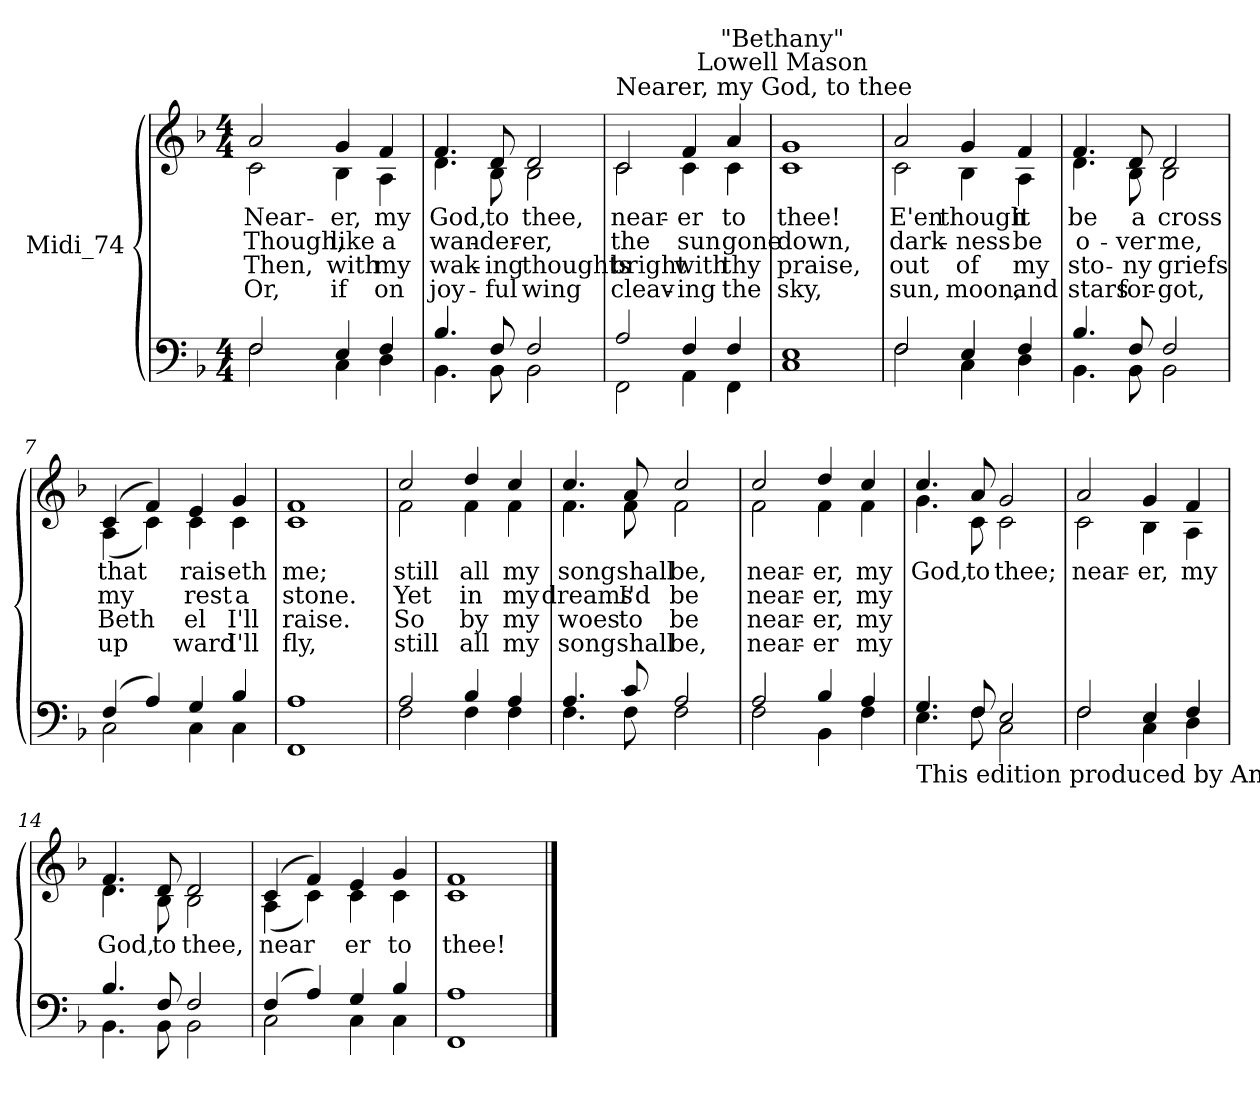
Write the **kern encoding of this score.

**kern	**kern	**text	**text	**text	**text
*part2	*part1	*part1	*part1	*part1	*part1
*staff2	*staff1	*staff1	*staff1	*staff1	*staff1
*I"Midi_74	*	*	*	*	*
*clefF4	*clefG2	*	*	*	*
*k[b-]	*k[b-]	*	*	*	*
*F:	*F:	*	*	*	*
*M4/4	*M4/4	*	*	*	*
=1	=1	=1	=1	=1	=1
*^	*	*	*	*	*
!	!	!LO:TX:a:t=Sarah Flower Adams	!	!	!	!
!	!	!	!LO:LY:b	!LO:LY:b	!LO:LY:b	!LO:LY:b
*	*	*^	*	*	*	*
2F/	2F\	2a/	2c\	Near-	-Though,	Then,	Or,
!	!	!	!	!LO:LY:b	!LO:LY:b	!LO:LY:b	!LO:LY:b
4E/	4C\	4g/	4B-\	er,	like	with	if
!	!	!	!	!LO:LY:b	!LO:LY:b	!LO:LY:b	!LO:LY:b
4F/	4D\	4f/	4A\	my	a	my	on
=2	=2	=2	=2	=2	=2	=2	=2
!	!	!	!	!LO:LY:b	!LO:LY:b	!LO:LY:b	!LO:LY:b
4.B-/	4.BB-\	4.f/	4.d\	God,	wan-	-wak-	-joy-
!	!	!	!	!LO:LY:b	!LO:LY:b	!LO:LY:b	!LO:LY:b
8F/	8BB-\	8d/	8B-\	-to	der-	-ing	ful
!	!	!	!	!LO:LY:b	!LO:LY:b	!LO:LY:b	!LO:LY:b
2F/	2BB-\	2d/	2B-\	thee,	er,	thoughts	wing
=3	=3	=3	=3	=3	=3	=3	=3
!	!	!LO:TX:a:t=Nearer, my God, to thee	!	!	!	!	!
!	!	!	!	!LO:LY:b	!LO:LY:b	!LO:LY:b	!LO:LY:b
2A/	2FF\	2c/	2c\	near-	-the	bright	cleav-
!	!	!	!	!LO:LY:b	!LO:LY:b	!LO:LY:b	!LO:LY:b
4F/	4AA\	4f/	4c\	-er	sun	with	ing
!	!	!	!	!LO:LY:b	!LO:LY:b	!LO:LY:b	!LO:LY:b
4F/	4FF\	4a/	4c\	to	gone	thy	the
=4	=4	=4	=4	=4	=4	=4	=4
!	!	!LO:TX:a:cj:t="Bethany"\nLowell Mason	!	!	!	!	!
!	!	!	!	!LO:LY:b	!LO:LY:b	!LO:LY:b	!LO:LY:b
1E/	1C\	1g/	1c\	thee!	down,	praise,	sky,
!!LO:LB:g=z	!!
=5	=5	=5	=5	=5	=5	=5	=5
!	!	!	!	!LO:LY:b	!LO:LY:b	!LO:LY:b	!LO:LY:b
2F/	2F\	2a/	2c\	E'en	dark-	-out	sun,
!	!	!	!	!LO:LY:b	!LO:LY:b	!LO:LY:b	!LO:LY:b
4E/	4C\	4g/	4B-\	though	ness	of	moon,
!	!	!	!	!LO:LY:b	!LO:LY:b	!LO:LY:b	!LO:LY:b
4F/	4D\	4f/	4A\	it	be	my	and
=6	=6	=6	=6	=6	=6	=6	=6
!	!	!	!	!LO:LY:b	!LO:LY:b	!LO:LY:b	!LO:LY:b
4.B-/	4.BB-\	4.f/	4.d\	be	o-	-sto-	-stars
!	!	!	!	!LO:LY:b	!LO:LY:b	!LO:LY:b	!LO:LY:b
8F/	8BB-\	8d/	8B-\	a	ver	ny	for-
!	!	!	!	!LO:LY:b	!LO:LY:b	!LO:LY:b	!LO:LY:b
2F/	2BB-\	2d/	2B-\	-cross	me,	griefs	got,
=7	=7	=7	=7	=7	=7	=7	=7
!	!	!	!	!LO:LY:b	!LO:LY:b	!LO:LY:b	!LO:LY:b
(>4F/	2C\	(>4c/	(<4A\	that	my	Beth	up
4A/)	.	4f/)	4c\)	.	.	.	.
!	!	!	!	!LO:LY:b	!LO:LY:b	!LO:LY:b	!LO:LY:b
4G/	4C\	4e/	4c\	rais-	-rest	el	ward
!	!	!	!	!LO:LY:b	!LO:LY:b	!LO:LY:b	!LO:LY:b
4B-/	4C\	4g/	4c\	eth	a	I'll	I'll
=8	=8	=8	=8	=8	=8	=8	=8
!	!	!	!	!LO:LY:b	!LO:LY:b	!LO:LY:b	!LO:LY:b
1A/	1FF\	1f/	1c\	me;	stone.	raise.	fly,
!!LO:LB:g=z	!!
=9	=9	=9	=9	=9	=9	=9	=9
!	!	!	!	!LO:LY:b	!LO:LY:b	!LO:LY:b	!LO:LY:b
2A/	2F\	2cc/	2f\	still	Yet	So	still
!	!	!	!	!LO:LY:b	!LO:LY:b	!LO:LY:b	!LO:LY:b
4B-/	4F\	4dd/	4f\	all	in	by	all
!	!	!	!	!LO:LY:b	!LO:LY:b	!LO:LY:b	!LO:LY:b
4A/	4F\	4cc/	4f\	my	my	my	my
=10	=10	=10	=10	=10	=10	=10	=10
!	!	!	!	!LO:LY:b	!LO:LY:b	!LO:LY:b	!LO:LY:b
4.A/	4.F\	4.cc/	4.f\	song	dreams	woes	song
!	!	!	!	!LO:LY:b	!LO:LY:b	!LO:LY:b	!LO:LY:b
8c/	8F\	8a/	8f\	shall	I'd	to	shall
!	!	!	!	!LO:LY:b	!LO:LY:b	!LO:LY:b	!LO:LY:b
2A/	2F\	2cc/	2f\	be,	be	be	be,
=11	=11	=11	=11	=11	=11	=11	=11
!	!	!	!	!LO:LY:b	!LO:LY:b	!LO:LY:b	!LO:LY:b
2A/	2F\	2cc/	2f\	near-	-near-	-near-	-near-
!	!	!	!	!LO:LY:b	!LO:LY:b	!LO:LY:b	!LO:LY:b
4B-/	4BB-\	4dd/	4f\	-er,	er,	er,	er
!	!	!	!	!LO:LY:b	!LO:LY:b	!LO:LY:b	!LO:LY:b
4A/	4F\	4cc/	4f\	my	my	my	my
!!LO:LB:g=z	!!
=12	=12	=12	=12	=12	=12	=12	=12
!LO:TX:b:t=This edition produced by Andrew Sims 2018	!	!	!	!	!	!	!
!	!	!	!	!LO:LY:b	!	!	!
4.G/	4.E\	4.cc/	4.g\	God,	.	.	.
!	!	!	!	!LO:LY:b	!	!	!
8F/	8F\	8a/	8c\	to	.	.	.
!	!	!	!	!LO:LY:b	!	!	!
2E/	2C\	2g/	2c\	thee;	.	.	.
=13	=13	=13	=13	=13	=13	=13	=13
!	!	!	!	!LO:LY:b	!	!	!
2F/	2F\	2a/	2c\	near-	.	.	.
!	!	!	!	!LO:LY:b	!	!	!
4E/	4C\	4g/	4B-\	-er,	.	.	.
!	!	!	!	!LO:LY:b	!	!	!
4F/	4D\	4f/	4A\	my	.	.	.
=14	=14	=14	=14	=14	=14	=14	=14
!	!	!	!	!LO:LY:b	!	!	!
4.B-/	4.BB-\	4.f/	4.d\	God,	.	.	.
!	!	!	!	!LO:LY:b	!	!	!
8F/	8BB-\	8d/	8B-\	to	.	.	.
!	!	!	!	!LO:LY:b	!	!	!
2F/	2BB-\	2d/	2B-\	thee,	.	.	.
=15	=15	=15	=15	=15	=15	=15	=15
!	!	!	!	!LO:LY:b	!	!	!
(>4F/	2C\	(>4c/	(<4A\	near	.	.	.
4A/)	.	4f/)	4c\)	.	.	.	.
!	!	!	!	!LO:LY:b	!	!	!
4G/	4C\	4e/	4c\	er	.	.	.
!	!	!	!	!LO:LY:b	!	!	!
4B-/	4C\	4g/	4c\	to	.	.	.
=16	=16	=16	=16	=16	=16	=16	=16
!	!	!	!	!LO:LY:b	!	!	!
1A/	1FF\	1f/	1c\	thee!	.	.	.
*v	*v	*	*	*	*	*	*
*	*v	*v	*	*	*	*
==	==	==	==	==	==
*-	*-	*-	*-	*-	*-
